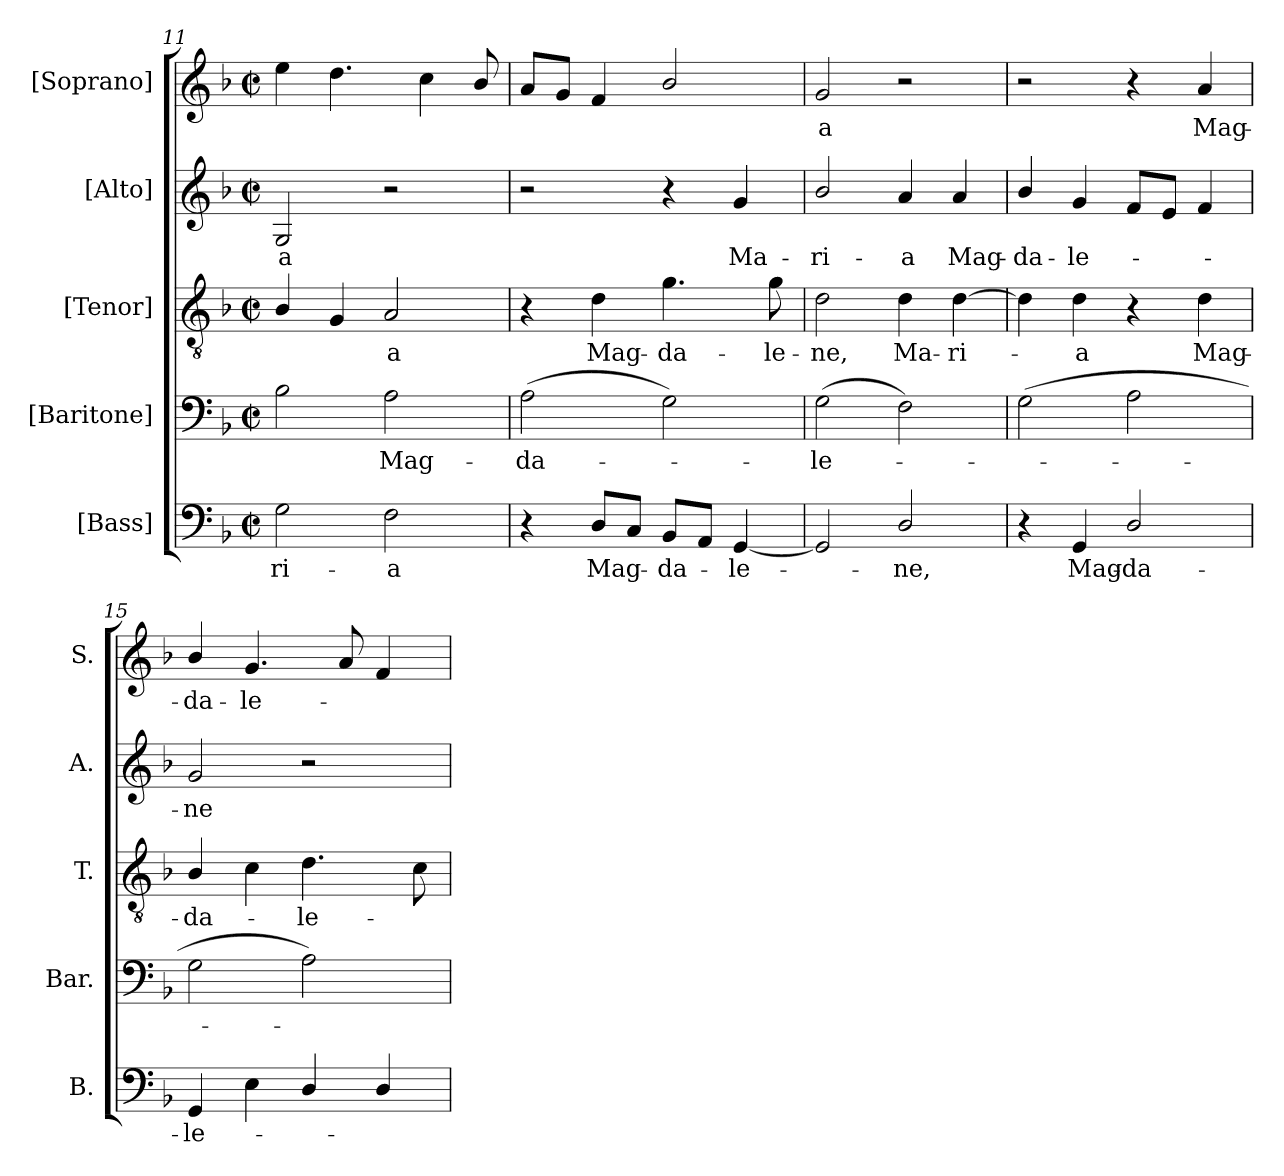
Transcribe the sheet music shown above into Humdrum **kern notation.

**kern	**text	**kern	**text	**kern	**text	**kern	**text	**kern	**text
*part5	*part5	*part4	*part4	*part3	*part3	*part2	*part2	*part1	*part1
*staff5	*staff5	*staff4	*staff4	*staff3	*staff3	*staff2	*staff2	*staff1	*staff1
*I"[Bass]	*	*I"[Baritone]	*	*I"[Tenor]	*	*I"[Alto]	*	*I"[Soprano]	*
*I'B.	*	*I'Bar.	*	*I'T.	*	*I'A.	*	*I'S.	*
!!LO:PB:g=z
*clefF4	*	*clefF4	*	*clefGv2	*	*clefG2	*	*clefG2	*
*	*	*	*	*ITrd7c12	*	*	*	*	*
*k[b-]	*	*k[b-]	*	*k[b-]	*	*k[b-]	*	*k[b-]	*
*F:	*	*F:	*	*F:	*	*F:	*	*F:	*
*M2/2	*	*M2/2	*	*M2/2	*	*M2/2	*	*M2/2	*
*met(c|)	*	*met(c|)	*	*met(c|)	*	*met(c|)	*	*met(c|)	*
=11	=11	=11	=11	=11	=11	=11	=11	=11	=11
!	!LO:LY:b:color=#000000	!	!	!	!	!	!	!	!
!	!	!	!	!	!	!	!LO:LY:b:color=#000000	!	!
2Gi\	-ri-	2B-i\	.	4BB-i/	.	2Gi/	-a	4eei\	.
.	.	.	.	4GGi/	.	.	.	4.ddi\	.
!	!LO:LY:b:color=#000000	!	!	!	!	!	!	!	!
!	!	!	!LO:LY:b:color=#000000	!	!	!	!	!	!
!	!	!	!	!	!LO:LY:b:color=#000000	!	!	!	!
2Fi\	-a	2Ai\	Mag-	2AAi/	-a	2r	.	.	.
.	.	.	.	.	.	.	.	4cci\	.
.	.	.	.	.	.	.	.	8b-i/	.
=12	=12	=12	=12	=12	=12	=12	=12	=12	=12
!	!	!	!LO:LY:b:color=#000000	!	!	!	!	!	!
4r	.	(2Ai\	-da-	4r	.	2r	.	8ai/L	.
.	.	.	.	.	.	.	.	8gi/J	.
!	!LO:LY:b:color=#000000	!	!	!	!	!	!	!	!
!	!	!	!	!	!LO:LY:b:color=#000000	!	!	!	!
8Di/L	Mag-	.	.	4Di\	Mag-	.	.	4fi/	.
8Ci/J	.	.	.	.	.	.	.	.	.
!	!LO:LY:b:color=#000000	!	!	!	!	!	!	!	!
!	!	!	!	!	!LO:LY:b:color=#000000	!	!	!	!
8BB-i/L	-da-	2Gi\)	.	4.Gi\	-da-	4r	.	2b-i/	.
8AAi/J	.	.	.	.	.	.	.	.	.
!	!LO:LY:b:color=#000000	!	!	!	!	!	!	!	!
!	!	!	!	!	!	!	!LO:LY:b:color=#000000	!	!
[4GGi/	-le-	.	.	.	.	4gi/	Ma-	.	.
!	!	!	!	!	!LO:LY:b:color=#000000	!	!	!	!
.	.	.	.	8Gi\	-le-	.	.	.	.
=13	=13	=13	=13	=13	=13	=13	=13	=13	=13
!	!	!	!LO:LY:b:color=#000000	!	!	!	!	!	!
!	!	!	!	!	!LO:LY:b:color=#000000	!	!	!	!
!	!	!	!	!	!	!	!LO:LY:b:color=#000000	!	!
!	!	!	!	!	!	!	!	!	!LO:LY:b:color=#000000
2GGi/]	.	(2Gi\	-le-	2Di\	-ne,	2b-i/	-ri-	2gi/	-a
!	!LO:LY:b:color=#000000	!	!	!	!	!	!	!	!
!	!	!	!	!	!LO:LY:b:color=#000000	!	!	!	!
!	!	!	!	!	!	!	!LO:LY:b:color=#000000	!	!
2Di/	-ne,	2Fi\)	.	4Di\	Ma-	4ai/	-a	2r	.
!	!	!	!	!	!LO:LY:b:color=#000000	!	!	!	!
!	!	!	!	!	!	!	!LO:LY:b:color=#000000	!	!
.	.	.	.	[4Di\	-ri-	4ai/	Mag-	.	.
=14	=14	=14	=14	=14	=14	=14	=14	=14	=14
!	!	!	!	!	!	!	!LO:LY:b:color=#000000	!	!
4r	.	(2Gi\	.	4Di\]	.	4b-i/	-da-	2r	.
!	!LO:LY:b:color=#000000	!	!	!	!	!	!	!	!
!	!	!	!	!	!LO:LY:b:color=#000000	!	!	!	!
!	!	!	!	!	!	!	!LO:LY:b:color=#000000	!	!
4GGi/	Mag-	.	.	4Di\	-a	4gi/	-le-	.	.
!	!LO:LY:b:color=#000000	!	!	!	!	!	!	!	!
2Di/	-da-	2Ai\	.	4r	.	8fi/L	.	4r	.
.	.	.	.	.	.	8ei/J	.	.	.
!	!	!	!	!	!LO:LY:b:color=#000000	!	!	!	!
!	!	!	!	!	!	!	!	!	!LO:LY:b:color=#000000
.	.	.	.	4Di\	Mag-	4fi/	.	4ai/	Mag-
=15	=15	=15	=15	=15	=15	=15	=15	=15	=15
!	!LO:LY:b:color=#000000	!	!	!	!	!	!	!	!
!	!	!	!	!	!LO:LY:b:color=#000000	!	!	!	!
!	!	!	!	!	!	!	!LO:LY:b:color=#000000	!	!
!	!	!	!	!	!	!	!	!	!LO:LY:b:color=#000000
4GGi/	-le-	2Gi\	.	4BB-i/	-da-	2gi/	-ne	4b-i/	-da-
!	!	!	!	!	!	!	!	!	!LO:LY:b:color=#000000
4Ei\	.	.	.	4Ci\	.	.	.	4.gi/	-le-
!	!	!	!	!	!LO:LY:b:color=#000000	!	!	!	!
4Di/	.	2Ai\)	.	4.Di\	-le-	2r	.	.	.
.	.	.	.	.	.	.	.	8ai/	.
4Di/	.	.	.	.	.	.	.	4fi/	.
.	.	.	.	8Ci\	.	.	.	.	.
=	=	=	=	=	=	=	=	=	=
*-	*-	*-	*-	*-	*-	*-	*-	*-	*-
